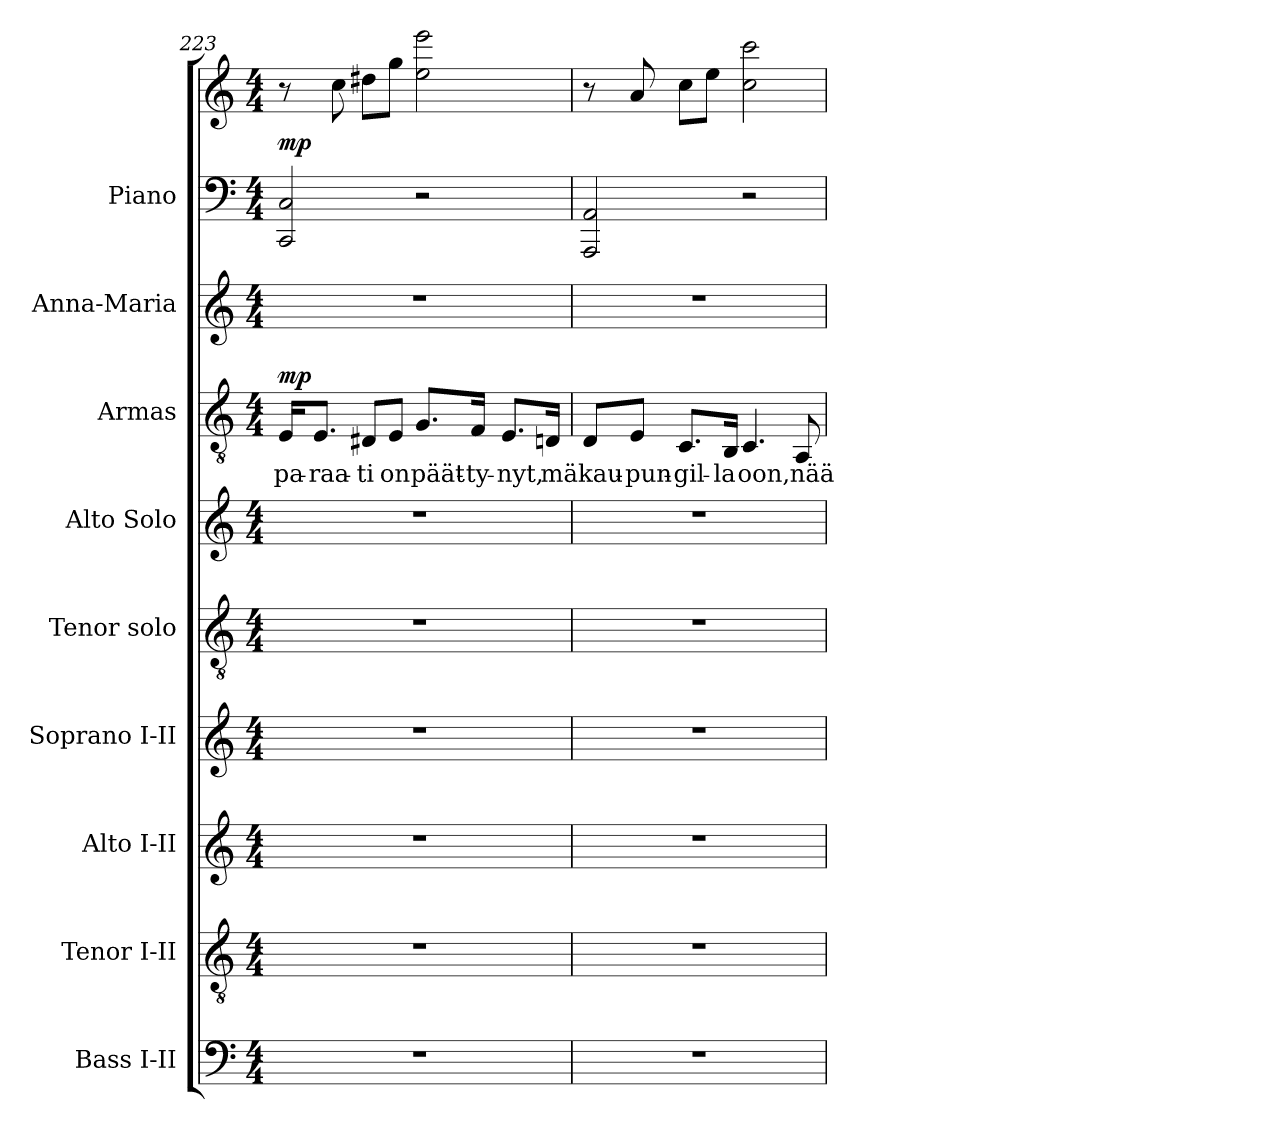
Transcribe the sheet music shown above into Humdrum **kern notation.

**kern	**kern	**kern	**kern	**kern	**kern	**kern	**text	**dynam	**kern	**kern	**kern	**dynam
*part9	*part8	*part7	*part6	*part5	*part4	*part3	*part3	*part3	*part2	*part1	*part1	*part1
*staff10	*staff9	*staff8	*staff7	*staff6	*staff5	*staff4	*staff4	*staff4	*staff3	*staff2	*staff1	*staff1/2
*I"Bass I-II	*I"Tenor I-II	*I"Alto I-II	*I"Soprano I-II	*I"Tenor solo	*I"Alto Solo	*I"Armas	*	*	*I"Anna-Maria	*I"Piano	*	*
*I'B.	*I'T.	*I'A.	*I'S.	*I'T. Solo	*I'A. Solo	*I'Armas	*	*	*I'A-M	*I'Pno.	*	*
!!LO:PB:g=z
*clefF4	*clefGv2	*clefG2	*clefG2	*clefGv2	*clefG2	*clefGv2	*	*	*clefG2	*clefF4	*clefG2	*
*	*ITrd7c12	*	*	*ITrd7c12	*	*ITrd7c12	*	*	*	*	*	*
*k[]	*k[]	*k[]	*k[]	*k[]	*k[]	*k[]	*	*	*k[]	*k[]	*k[]	*
*C:	*C:	*C:	*C:	*C:	*C:	*C:	*	*	*C:	*C:	*C:	*
*M4/4	*M4/4	*M4/4	*M4/4	*M4/4	*M4/4	*M4/4	*	*	*M4/4	*M4/4	*M4/4	*
*MM88	*MM88	*MM88	*MM88	*MM88	*MM88	*MM88	*	*	*MM88	*MM88	*MM88	*
=223	=223	=223	=223	=223	=223	=223	=223	=223	=223	=223	=223	=223
!	!	!	!	!	!	!	!LO:LY:b:color=#000000	!	!	!	!	!
1r	1r	1r	1r	1r	1r	16EEi/KL	pa-	mp	1r	2CCi/ 2Ci	8r	mp
!	!	!	!	!	!	!	!LO:LY:b:color=#000000	!	!	!	!	!
.	.	.	.	.	.	8.EEi/J	-raa-	.	.	.	.	.
.	.	.	.	.	.	.	.	.	.	.	8cci\	.
!	!	!	!	!	!	!	!LO:LY:b:color=#000000	!	!	!	!	!
.	.	.	.	.	.	8DD#Xi/L	-ti	.	.	.	8dd#Xi\L	.
!	!	!	!	!	!	!	!LO:LY:b:color=#000000	!	!	!	!	!
.	.	.	.	.	.	8EEi/J	on	.	.	.	8ggi\J	.
!	!	!	!	!	!	!	!LO:LY:b:color=#000000	!	!	!	!	!
.	.	.	.	.	.	8.GGi/L	päät-	.	.	2r	2eei\ 2eeei	.
!	!	!	!	!	!	!	!LO:LY:b:color=#000000	!	!	!	!	!
.	.	.	.	.	.	16FFi/Jk	-ty-	.	.	.	.	.
!	!	!	!	!	!	!	!LO:LY:b:color=#000000	!	!	!	!	!
.	.	.	.	.	.	8.EEi/L	-nyt,	.	.	.	.	.
!	!	!	!	!	!	!	!LO:LY:b:color=#000000	!	!	!	!	!
.	.	.	.	.	.	16DDni/Jk	mä	.	.	.	.	.
=224	=224	=224	=224	=224	=224	=224	=224	=224	=224	=224	=224	=224
!	!	!	!	!	!	!	!LO:LY:b:color=#000000	!	!	!	!	!
1r	1r	1r	1r	1r	1r	8DDi/L	kau-	.	1r	2AAAi/ 2AAi	8r	.
!	!	!	!	!	!	!	!LO:LY:b:color=#000000	!	!	!	!	!
.	.	.	.	.	.	8EEi/J	-pun-	.	.	.	8ai/	.
!	!	!	!	!	!	!	!LO:LY:b:color=#000000	!	!	!	!	!
.	.	.	.	.	.	8.CCi/L	-gil-	.	.	.	8cci\L	.
.	.	.	.	.	.	.	.	.	.	.	8eei\J	.
!	!	!	!	!	!	!	!LO:LY:b:color=#000000	!	!	!	!	!
.	.	.	.	.	.	16BBBi/Jk	-la	.	.	.	.	.
!	!	!	!	!	!	!	!LO:LY:b:color=#000000	!	!	!	!	!
.	.	.	.	.	.	4.CCi/	oon,	.	.	2r	2cci\ 2ccci	.
!	!	!	!	!	!	!	!LO:LY:b:color=#000000	!	!	!	!	!
.	.	.	.	.	.	8AAAi/	nää	.	.	.	.	.
=	=	=	=	=	=	=	=	=	=	=	=	=
*-	*-	*-	*-	*-	*-	*-	*-	*-	*-	*-	*-	*-
